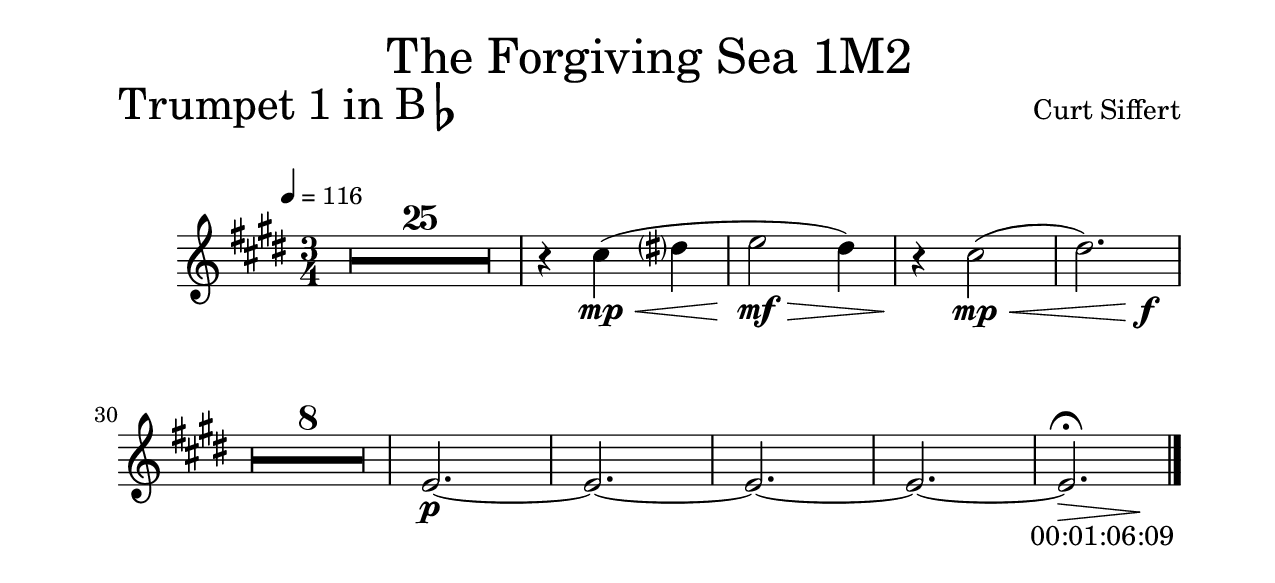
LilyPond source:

\version "2.16.0"
\include "english.ly"
\include "../lib/parts.ily"

\paper {
	ragged-last-bottom = ##t
}

\header {
	instrument = \markup \larger \larger { "Trumpet 1 in B"\flat }
}

\version "2.24.0"
\include "english.ly"

trumpetOneNotes = \relative c'' {

	\time 3/4
	\key d \major
	\set tieWaitForNote = ##t

	R2.*25 |
	
	\tag #'part { r4 b\mp\<( cs? | }
	\tag #'score { r4 b\mp\<( cs | }
	d2\mf\> cs4) |
	
	r4\! b2\mp\<( |
	<< {cs2.)} {s2 s4\f} >> |

	\tag #'part { \break }
	
	R2.*8
	
	d,2.~\p|
	d~|
	d~|
	d~|
	<< {d\fermata } {s4\> s4 s4\!} >>
	\bar "|."
	\tag #'part {
		\override Score.RehearsalMark.direction = #DOWN
		\override Score.RehearsalMark.self-alignment-X = #RIGHT  
		\override Score.RehearsalMark.font-size = #0
		\mark "00:01:06:09"			
	}		
	
}


\relative c'' { 
	\everyPartScore
	\transpose bf c'
	\keepWithTag #'part \trumpetOneNotes
}	
